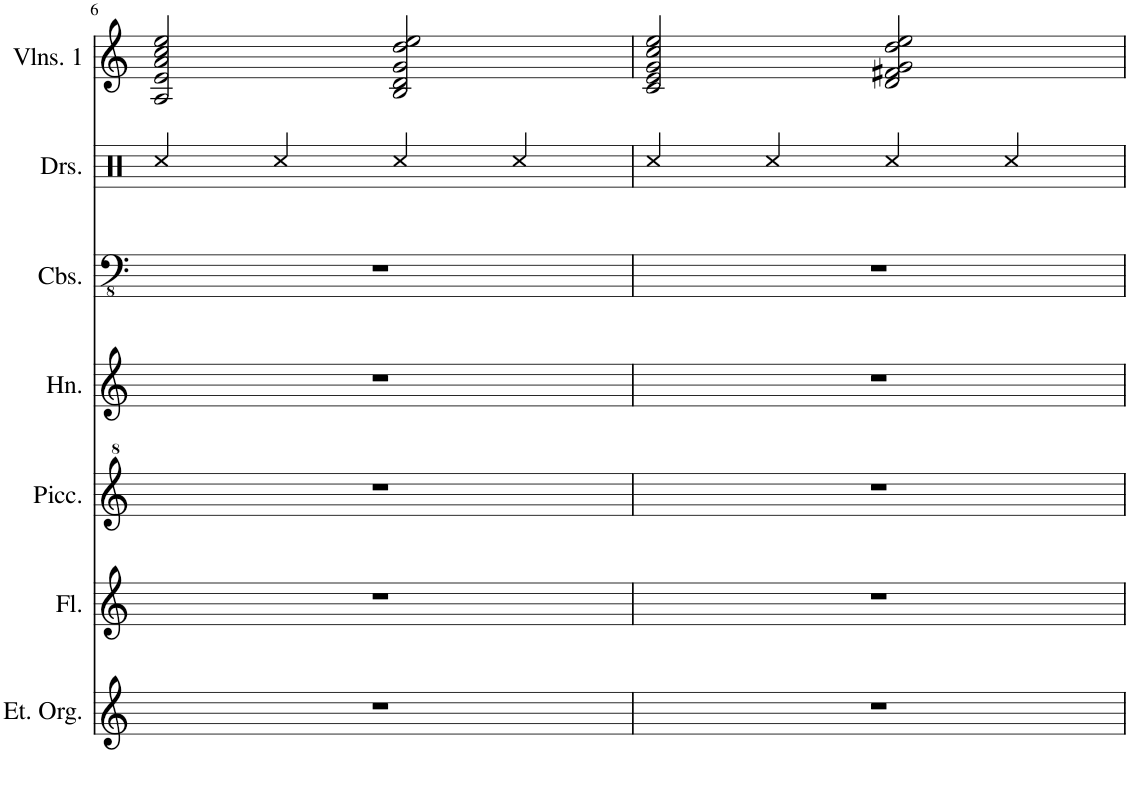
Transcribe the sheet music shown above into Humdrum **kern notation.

**kern	**kern	**kern	**kern	**kern	**kern	**kern
*part7	*part6	*part5	*part4	*part3	*part2	*part1
*staff7	*staff6	*staff5	*staff4	*staff3	*staff2	*staff1
*I"Electronic Organ	*I"Flute	*I"Piccolo	*I"Horn	*I"Contrabasses	*I"Drumset	*I"Violins 1
*I'Et. Org.	*I'Fl.	*I'Picc.	*I'Hn.	*I'Cbs.	*I'Drs.	*I'Vlns. 1
!!LO:PB:g=z
*clefG2	*clefG2	*clefG^2	*clefG2	*clefFv4	*clefX	*clefG2
*	*	*Trd-7c-12	*Trd4c7	*	*	*
*k[]	*k[]	*k[]	*k[]	*k[]	*k[]	*k[]
*M4/4	*M4/4	*M4/4	*M4/4	*M4/4	*M4/4	*M4/4
=6	=6	=6	=6	=6	=6	=6
1r	1r	1r	1r	1r	4cc/	2A/ 2e/ 2a/ 2cc/ 2ee/
.	.	.	.	.	4cc/	.
.	.	.	.	.	4cc/	2B/ 2d/ 2g/ 2dd/ 2ee/
.	.	.	.	.	4cc/	.
=7	=7	=7	=7	=7	=7	=7
1r	1r	1r	1r	1r	4cc/	2c/ 2e/ 2g/ 2cc/ 2ee/
.	.	.	.	.	4cc/	.
.	.	.	.	.	4cc/	2d/ 2f#X/ 2g/ 2dd/ 2ee/
.	.	.	.	.	4cc/	.
=	=	=	=	=	=	=
*-	*-	*-	*-	*-	*-	*-
